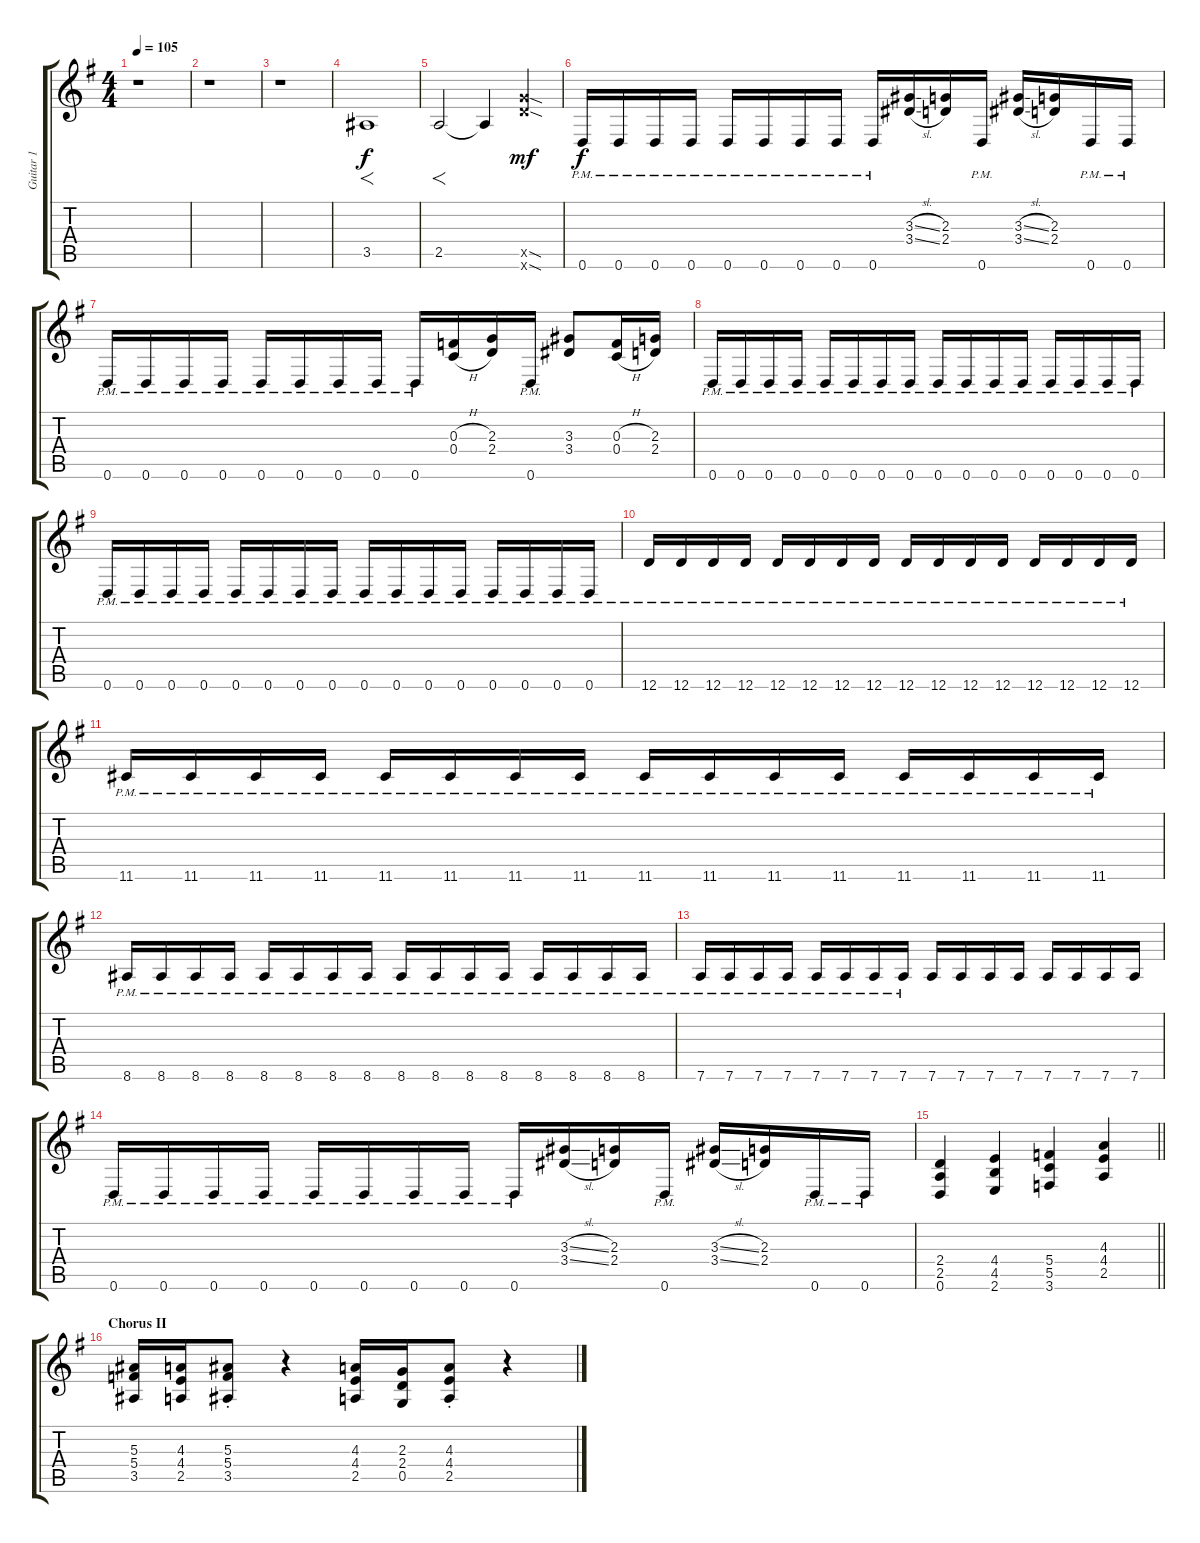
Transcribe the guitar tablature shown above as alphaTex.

\track ("Guitar 1" "Guitar 1") {instrument distortionguitar}
\staff {score tabs}
\tuning (D4 A3 F3 C3 G2 D2) {hide}
\ts (4 4)
\tempo 105
\clef g2
\ks eminor
r.1{dy f} |
r.1 |
r.1 |
3.5.1{f} |
2.5.2{f} 2.5{t}.4 (12.5{sod x} 12.6{sod x}).4{dy mf} |
0.6{pm}.16{dy f} 0.6{pm}.16 0.6{pm}.16 0.6{pm}.16 0.6{pm}.16 0.6{pm}.16 0.6{pm}.16 0.6{pm}.16 0.6{pm}.16 (3.3{sl} 3.4{sl}).16 (2.3 2.4).16 0.6{pm}.16 (3.3{sl} 3.4{sl}).16 (2.3 2.4).16 0.6{pm}.16 0.6{pm}.16 |
0.6{pm}.16 0.6{pm}.16 0.6{pm}.16 0.6{pm}.16 0.6{pm}.16 0.6{pm}.16 0.6{pm}.16 0.6{pm}.16 0.6{pm}.16 (0.3{h} 0.4{h}).16 (2.3 2.4).16 0.6{pm}.16 (3.3 3.4).8 (0.3{h} 0.4{h}).16 (2.3 2.4).16 |
0.6{pm}.16 0.6{pm}.16 0.6{pm}.16 0.6{pm}.16 0.6{pm}.16 0.6{pm}.16 0.6{pm}.16 0.6{pm}.16 0.6{pm}.16 0.6{pm}.16 0.6{pm}.16 0.6{pm}.16 0.6{pm}.16 0.6{pm}.16 0.6{pm}.16 0.6{pm}.16 |
0.6{pm}.16 0.6{pm}.16 0.6{pm}.16 0.6{pm}.16 0.6{pm}.16 0.6{pm}.16 0.6{pm}.16 0.6{pm}.16 0.6{pm}.16 0.6{pm}.16 0.6{pm}.16 0.6{pm}.16 0.6{pm}.16 0.6{pm}.16 0.6{pm}.16 0.6{pm}.16 |
12.6{pm}.16 12.6{pm}.16 12.6{pm}.16 12.6{pm}.16 12.6{pm}.16 12.6{pm}.16 12.6{pm}.16 12.6{pm}.16 12.6{pm}.16 12.6{pm}.16 12.6{pm}.16 12.6{pm}.16 12.6{pm}.16 12.6{pm}.16 12.6{pm}.16 12.6{pm}.16 |
11.6{pm}.16 11.6{pm}.16 11.6{pm}.16 11.6{pm}.16 11.6{pm}.16 11.6{pm}.16 11.6{pm}.16 11.6{pm}.16 11.6{pm}.16 11.6{pm}.16 11.6{pm}.16 11.6{pm}.16 11.6{pm}.16 11.6{pm}.16 11.6{pm}.16 11.6{pm}.16 |
8.6{pm}.16 8.6{pm}.16 8.6{pm}.16 8.6{pm}.16 8.6{pm}.16 8.6{pm}.16 8.6{pm}.16 8.6{pm}.16 8.6{pm}.16 8.6{pm}.16 8.6{pm}.16 8.6{pm}.16 8.6{pm}.16 8.6{pm}.16 8.6{pm}.16 8.6{pm}.16 |
7.6{pm}.16 7.6{pm}.16 7.6{pm}.16 7.6{pm}.16 7.6{pm}.16 7.6{pm}.16 7.6{pm}.16 7.6{pm}.16 7.6.16 7.6.16 7.6.16 7.6.16 7.6.16 7.6.16 7.6.16 7.6.16 |
0.6{pm}.16 0.6{pm}.16 0.6{pm}.16 0.6{pm}.16 0.6{pm}.16 0.6{pm}.16 0.6{pm}.16 0.6{pm}.16 0.6{pm}.16 (3.3{sl} 3.4{sl}).16 (2.3 2.4).16 0.6{pm}.16 (3.3{sl} 3.4{sl}).16 (2.3 2.4).16 0.6{pm}.16 0.6{pm}.16 |
\barLineRight lightlight
(2.4 2.5 0.6).4 (4.4 4.5 2.6).4 (5.4 5.5 3.6).4 (4.3 4.4 2.5).4 |
\section ("" "Chorus II")
(5.3 5.4 3.5).16 (4.3 4.4 2.5).16 (5.3{st} 5.4{st} 3.5{st}).8 r.4 (4.3 4.4 2.5).16 (2.3 2.4 0.5).16 (4.3{st} 4.4{st} 2.5{st}).8 r.4
